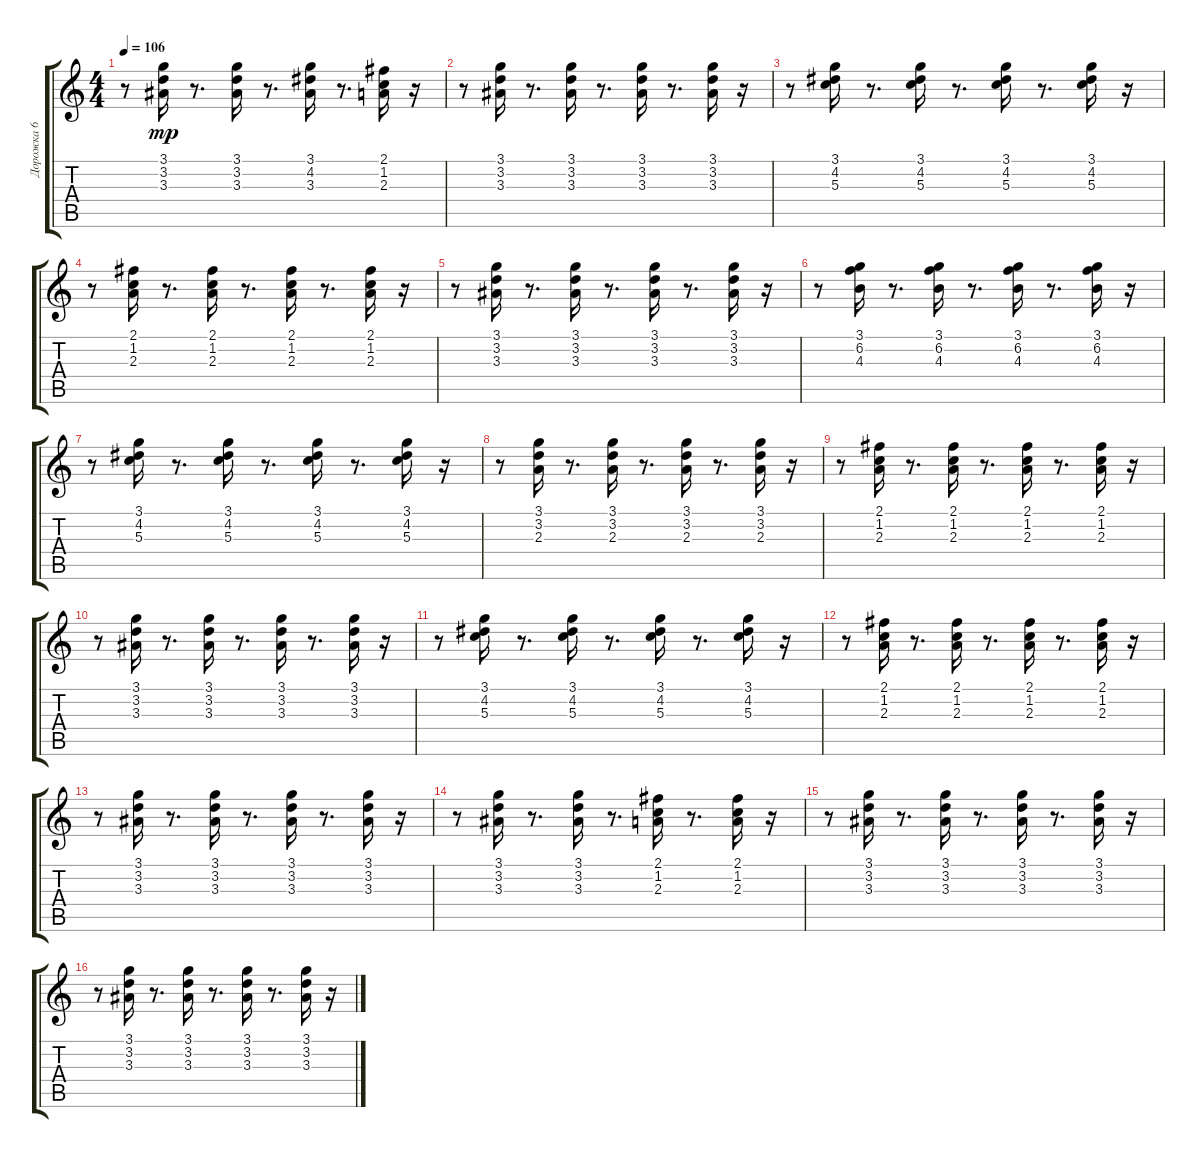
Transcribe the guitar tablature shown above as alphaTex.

\track ("Дорожка 6" "Дорожка 6") {instrument acousticguitarnylon}
\staff {score tabs}
\tuning (E4 B3 G3 D3 A2 E2) {hide}
\ts (4 4)
\tempo 106
\clef g2
\ks c
r.8{dy mp} (3.1 3.2 3.3).16 r.8{d} (3.1 3.2 3.3).16 r.8{d} (3.1 4.2 3.3).16 r.8{d} (2.1 1.2 2.3).16 r.16 |
r.8 (3.1 3.2 3.3).16 r.8{d} (3.1 3.2 3.3).16 r.8{d} (3.1 3.2 3.3).16 r.8{d} (3.1 3.2 3.3).16 r.16 |
r.8 (3.1 4.2 5.3).16 r.8{d} (3.1 4.2 5.3).16 r.8{d} (3.1 4.2 5.3).16 r.8{d} (3.1 4.2 5.3).16 r.16 |
r.8 (2.1 1.2 2.3).16 r.8{d} (2.1 1.2 2.3).16 r.8{d} (2.1 1.2 2.3).16 r.8{d} (2.1 1.2 2.3).16 r.16 |
r.8 (3.1 3.2 3.3).16 r.8{d} (3.1 3.2 3.3).16 r.8{d} (3.1 3.2 3.3).16 r.8{d} (3.1 3.2 3.3).16 r.16 |
r.8 (3.1 6.2 4.3).16 r.8{d} (3.1 6.2 4.3).16 r.8{d} (3.1 6.2 4.3).16 r.8{d} (3.1 6.2 4.3).16 r.16 |
r.8 (3.1 4.2 5.3).16 r.8{d} (3.1 4.2 5.3).16 r.8{d} (3.1 4.2 5.3).16 r.8{d} (3.1 4.2 5.3).16 r.16 |
r.8 (3.1 3.2 2.3).16 r.8{d} (3.1 3.2 2.3).16 r.8{d} (3.1 3.2 2.3).16 r.8{d} (3.1 3.2 2.3).16 r.16 |
r.8 (2.1 1.2 2.3).16 r.8{d} (2.1 1.2 2.3).16 r.8{d} (2.1 1.2 2.3).16 r.8{d} (2.1 1.2 2.3).16 r.16 |
r.8 (3.1 3.2 3.3).16 r.8{d} (3.1 3.2 3.3).16 r.8{d} (3.1 3.2 3.3).16 r.8{d} (3.1 3.2 3.3).16 r.16 |
r.8 (3.1 4.2 5.3).16 r.8{d} (3.1 4.2 5.3).16 r.8{d} (3.1 4.2 5.3).16 r.8{d} (3.1 4.2 5.3).16 r.16 |
r.8 (2.1 1.2 2.3).16 r.8{d} (2.1 1.2 2.3).16 r.8{d} (2.1 1.2 2.3).16 r.8{d} (2.1 1.2 2.3).16 r.16 |
r.8 (3.1 3.2 3.3).16 r.8{d} (3.1 3.2 3.3).16 r.8{d} (3.1 3.2 3.3).16 r.8{d} (3.1 3.2 3.3).16 r.16 |
r.8 (3.1 3.2 3.3).16 r.8{d} (3.1 3.2 3.3).16 r.8{d} (2.1 1.2 2.3).16 r.8{d} (2.1 1.2 2.3).16 r.16 |
r.8 (3.1 3.2 3.3).16 r.8{d} (3.1 3.2 3.3).16 r.8{d} (3.1 3.2 3.3).16 r.8{d} (3.1 3.2 3.3).16 r.16 |
r.8 (3.1 3.2 3.3).16 r.8{d} (3.1 3.2 3.3).16 r.8{d} (3.1 3.2 3.3).16 r.8{d} (3.1 3.2 3.3).16 r.16
